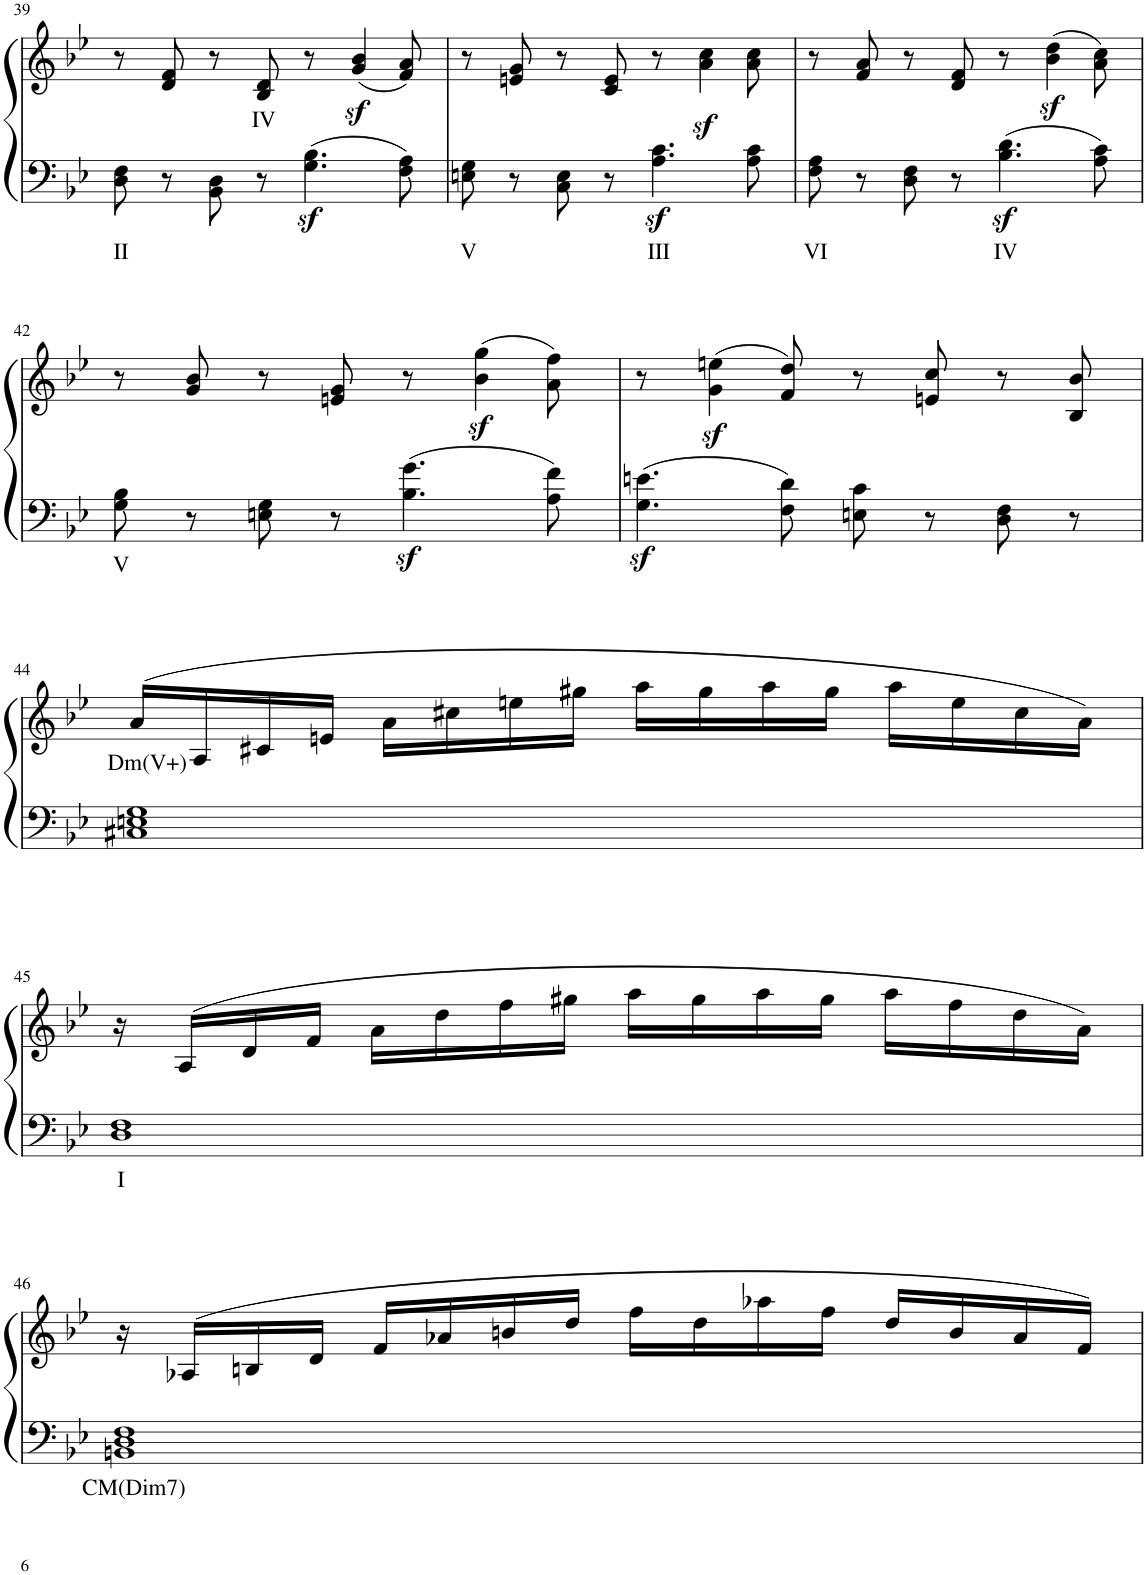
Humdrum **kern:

**kern	**text	**kern	**text	**dynam
*part1	*part1	*part1	*part1	*part1
*staff2	*staff2	*staff1	*staff1	*staff1/2
*I"Piano	*	*	*	*
*I'Pno	*	*	*	*
!!LO:PB:g=z
*clefF4	*	*clefG2	*	*
*k[b-e-]	*	*k[b-e-]	*	*
*M4/4	*	*M4/4	*	*
*met(c)	*	*met(c)	*	*
=39	=39	=39	=39	=39
*^	*	*	*	*
!	!	!LO:LY:b	!	!	!
*	*	*	*^	*	*
8ryy	8D\ 8F\	II	8r	8ryy	.	.
8r	8ryy	.	8ryy	8d/ 8f/	.	.
8ryy	8BB-\ 8D\	.	8r	8ryy	.	.
!	!	!	!	!	!LO:LY:b	!
8r	2ryy	.	8ryy	8B-/ 8d/	IV	.
!	!	!	!	!	!	!LO:DY:b=2
4.G\ 4.B-\	.	.	8r	2ryy	.	sf
!	!	!	!	!	!	!LO:DY:b
.	.	.	(<4g/ 4b-/	.	.	sf
8F\ 8A\	8ryy	.	8f/ 8a/)	.	.	.
=40	=40	=40	=40	=40	=40	=40
!	!	!LO:LY:b	!	!	!	!
8ryy	8En\ 8G\	V	8r	8ryy	.	.
8r	8ryy	.	8ryy	8en/ 8g/	.	.
8ryy	8C\ 8E\	.	8r	8ryy	.	.
8r	2ryy	.	8ryy	8c/ 8e/	.	.
!	!	!LO:LY:b	!	!	!	!LO:DY:b=2
4.A\ 4.c\	.	III	8r	2ryy	.	sf
!	!	!	!	!	!	!LO:DY:b
.	.	.	4a\ 4cc\	.	.	sf
8A\ 8c\	8ryy	.	8a\ 8cc\	.	.	.
=41	=41	=41	=41	=41	=41	=41
!	!	!LO:LY:b	!	!	!	!
8ryy	8F\ 8A\	VI	8r	8ryy	.	.
8r	8ryy	.	8ryy	8f/ 8a/	.	.
8ryy	8D\ 8F\	.	8r	8ryy	.	.
8r	2ryy	.	8ryy	8d/ 8f/	.	.
!	!	!LO:LY:b	!	!	!	!LO:DY:b=2
4.B-\ 4.d\	.	IV	8r	2ryy	.	sf
!	!	!	!	!	!	!LO:DY:b
.	.	.	(>4b-\ 4dd\	.	.	sf
8A\ 8c\	8ryy	.	8a\ 8cc\)	.	.	.
!!LO:LB:g=z	!!
=42	=42	=42	=42	=42	=42	=42
!	!	!LO:LY:b	!	!	!	!
8ryy	8G\ 8B-\	V	8r	8ryy	.	.
8r	8ryy	.	8ryy	8g/ 8b-/	.	.
8ryy	8En\ 8G\	.	8r	8ryy	.	.
8r	2ryy	.	8ryy	8en/ 8g/	.	.
!	!	!	!	!	!	!LO:DY:b=2
4.B-\ 4.g\	.	.	8r	2ryy	.	sf
!	!	!	!	!	!	!LO:DY:b
.	.	.	(>4b-\ 4gg\	.	.	sf
8A\ 8f\	8ryy	.	8a\ 8ff\)	.	.	.
=43	=43	=43	=43	=43	=43	=43
!	!	!	!	!	!	!LO:DY:b=2
4.G\ 4.en\	2ryy	.	8r	8ryy	.	sf
!	!	!	!	!	!	!LO:DY:b
*	*	*	*v	*v	*	*
.	.	.	(>4g\ 4een\	.	sf
8F\ 8d\	.	.	8f/ 8dd/)	.	.
8ryy	8En\ 8c\	.	8r	.	.
*	*	*	*^	*	*
8r	8ryy	.	8ryy	8en/ 8cc/	.	.
8ryy	8D\ 8F\	.	8r	8ryy	.	.
8r	8ryy	.	8ryy	8B-/ 8b-/	.	.
!!LO:LB:g=z
=44	=44	=44	=44	=44	=44	=44
!	!	!	!	!	!LO:LY:b	!
*v	*v	*	*	*	*	*
*	*	*v	*v	*	*
1C#X 1En 1G	.	(16a/LL	Dm(V+)	.
.	.	16A/	.	.
.	.	16c#X/	.	.
.	.	16en/JJ	.	.
.	.	16a\LL	.	.
.	.	16cc#X\	.	.
.	.	16een\	.	.
.	.	16gg#X\JJ	.	.
.	.	16aa\LL	.	.
.	.	16gg#\	.	.
.	.	16aa\	.	.
.	.	16gg#\JJ	.	.
.	.	16aa\LL	.	.
.	.	16ee\	.	.
.	.	16cc#\	.	.
.	.	16a\JJ)	.	.
!!LO:LB:g=z
=45	=45	=45	=45	=45
!	!LO:LY:b	!	!	!
1D 1F	I	16r	.	.
.	.	(16A/LL	.	.
.	.	16d/	.	.
.	.	16f/JJ	.	.
.	.	16a\LL	.	.
.	.	16dd\	.	.
.	.	16ff\	.	.
.	.	16gg#X\JJ	.	.
.	.	16aa\LL	.	.
.	.	16gg#\	.	.
.	.	16aa\	.	.
.	.	16gg#\JJ	.	.
.	.	16aa\LL	.	.
.	.	16ff\	.	.
.	.	16dd\	.	.
.	.	16a\JJ)	.	.
!!LO:LB:g=z
=46	=46	=46	=46	=46
!	!LO:LY:b	!	!	!
1BBn 1D 1F	CM(Dim7)	16r	.	.
.	.	(16A-X/LL	.	.
.	.	16Bn/	.	.
.	.	16d/JJ	.	.
.	.	16f/LL	.	.
.	.	16a-X/	.	.
.	.	16bn/	.	.
.	.	16dd/JJ	.	.
.	.	16ff\LL	.	.
.	.	16dd\	.	.
.	.	16aa-X\	.	.
.	.	16ff\JJ	.	.
.	.	16dd/LL	.	.
.	.	16b/	.	.
.	.	16a-/	.	.
.	.	16f/JJ)	.	.
=	=	=	=	=
*-	*-	*-	*-	*-
